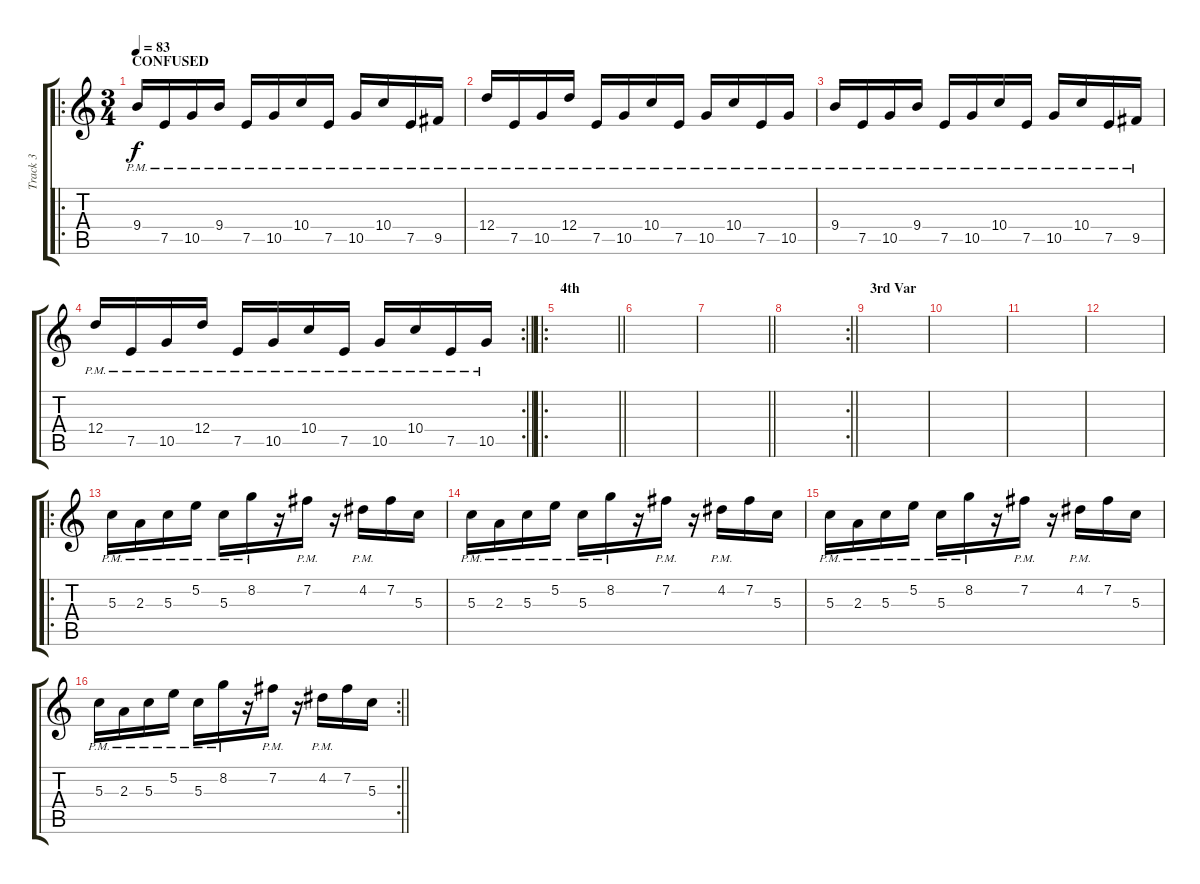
\track ("Track 3" "Track 3") {instrument distortionguitar}
\staff {score tabs}
\tuning (E4 B3 G3 D3 A2 E2) {hide}
\ro
\ts (3 4)
\section ("" "CONFUSED")
\tempo 83
\clef g2
\ks c
9.4{pm}.16{dy f} 7.5{pm}.16 10.5{pm}.16 9.4{pm}.16 7.5{pm}.16 10.5{pm}.16 10.4{pm}.16 7.5{pm}.16 10.5{pm}.16 10.4{pm}.16 7.5{pm}.16 9.5{pm}.16 |
12.4{pm}.16 7.5{pm}.16 10.5{pm}.16 12.4{pm}.16 7.5{pm}.16 10.5{pm}.16 10.4{pm}.16 7.5{pm}.16 10.5{pm}.16 10.4{pm}.16 7.5{pm}.16 10.5{pm}.16 |
9.4{pm}.16 7.5{pm}.16 10.5{pm}.16 9.4{pm}.16 7.5{pm}.16 10.5{pm}.16 10.4{pm}.16 7.5{pm}.16 10.5{pm}.16 10.4{pm}.16 7.5{pm}.16 9.5{pm}.16 |
\rc 2
\barLineRight lightlight
12.4{pm}.16 7.5{pm}.16 10.5{pm}.16 12.4{pm}.16 7.5{pm}.16 10.5{pm}.16 10.4{pm}.16 7.5{pm}.16 10.5{pm}.16 10.4{pm}.16 7.5{pm}.16 10.5{pm}.16 |
\ro
\section ("" "4th")
\barLineRight lightlight
|
\section ("" "")
|
\barLineRight lightlight
|
\rc 2
\barLineRight lightlight
|
\section ("" "3rd Var")
|
|
|
|
\ro
5.3{pm}.16 2.3{pm}.16 5.3{pm}.16 5.2{pm}.16 5.3{pm}.16 8.2{pm}.16 r.16 7.2{pm}.16 r.16 4.2{pm}.16 7.2.16 5.3.16 |
5.3{pm}.16 2.3{pm}.16 5.3{pm}.16 5.2{pm}.16 5.3{pm}.16 8.2{pm}.16 r.16 7.2{pm}.16 r.16 4.2{pm}.16 7.2.16 5.3.16 |
5.3{pm}.16 2.3{pm}.16 5.3{pm}.16 5.2{pm}.16 5.3{pm}.16 8.2{pm}.16 r.16 7.2{pm}.16 r.16 4.2{pm}.16 7.2.16 5.3.16 |
\rc 2
\barLineRight lightlight
5.3{pm}.16 2.3{pm}.16 5.3{pm}.16 5.2{pm}.16 5.3{pm}.16 8.2{pm}.16 r.16 7.2{pm}.16 r.16 4.2{pm}.16 7.2.16 5.3.16
